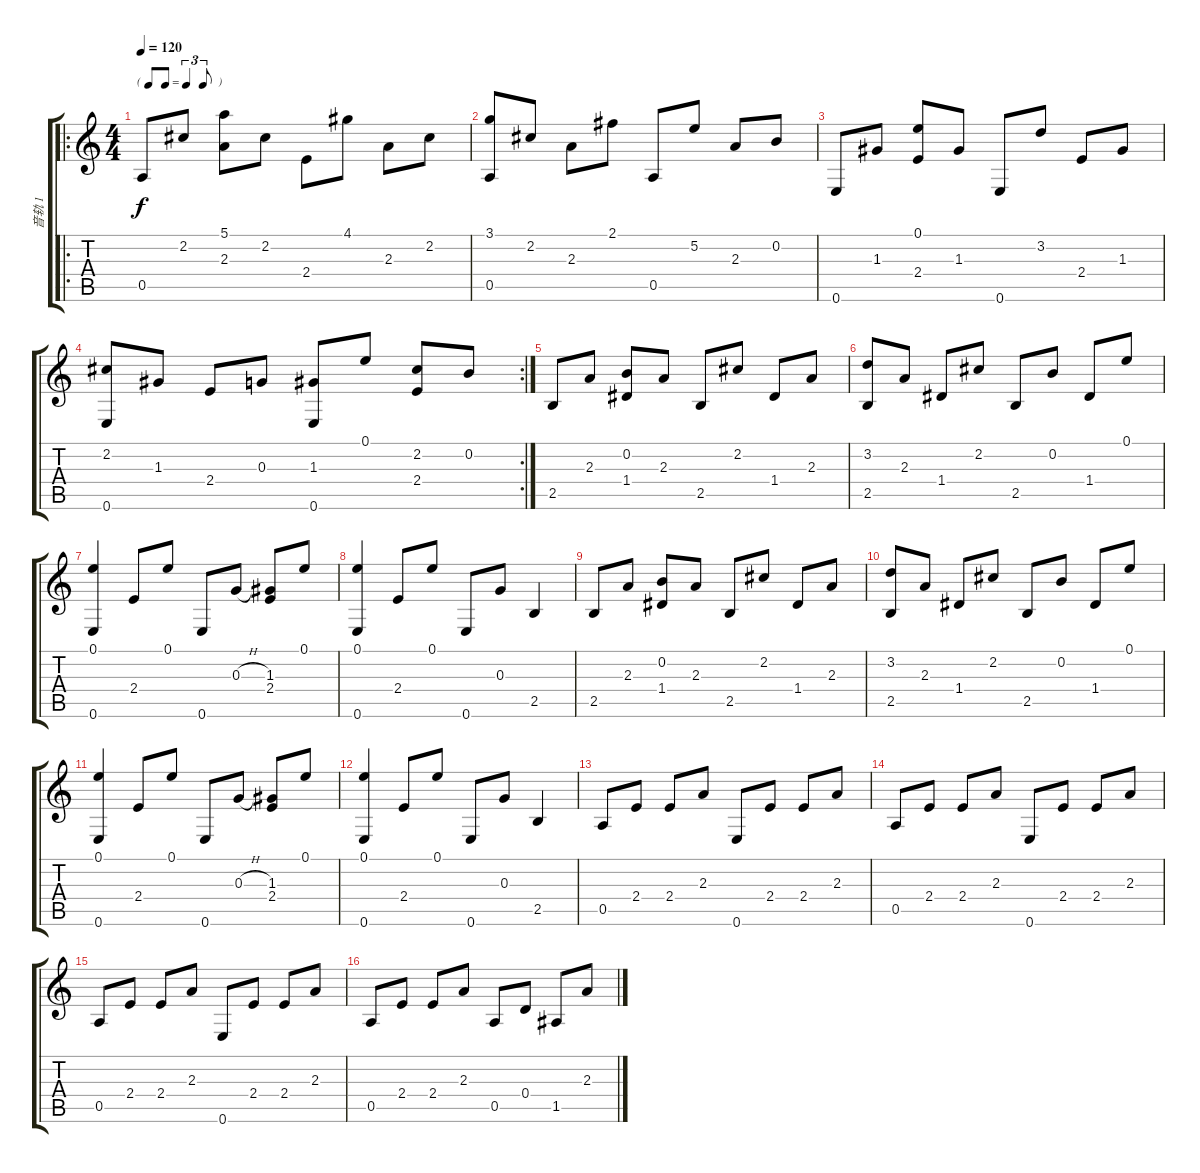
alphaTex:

\track ("音轨 1" "音轨 1") {instrument acousticguitarnylon}
\staff {score tabs}
\tuning (E4 B3 G3 D3 A2 E2) {hide}
\ro
\ts (4 4)
\tf triplet8th
\tempo 120
\clef g2
\ks c
0.5.8{dy f} 2.2.8 (5.1 2.3).8 2.2.8 2.4.8 4.1.8 2.3.8 2.2.8 |
(3.1 0.5).8 2.2.8 2.3.8 2.1.8 0.5.8 5.2.8 2.3.8 0.2.8 |
0.6.8 1.3.8 (0.1 2.4).8 1.3.8 0.6.8 3.2.8 2.4.8 1.3.8 |
\rc 2
(2.2 0.6).8 1.3.8 2.4.8 0.3.8 (1.3 0.6).8 0.1.8 (2.2 2.4).8 0.2.8 |
2.5.8 2.3.8 (0.2 1.4).8 2.3.8 2.5.8 2.2.8 1.4.8 2.3.8 |
(3.2 2.5).8 2.3.8 1.4.8 2.2.8 2.5.8 0.2.8 1.4.8 0.1.8 |
(0.1 0.6).4 2.4.8 0.1.8 0.6.8 0.3{h}.8 (1.3 2.4).8 0.1.8 |
(0.1 0.6).4 2.4.8 0.1.8 0.6.8 0.3.8 2.5.4 |
2.5.8 2.3.8 (0.2 1.4).8 2.3.8 2.5.8 2.2.8 1.4.8 2.3.8 |
(3.2 2.5).8 2.3.8 1.4.8 2.2.8 2.5.8 0.2.8 1.4.8 0.1.8 |
(0.1 0.6).4 2.4.8 0.1.8 0.6.8 0.3{h}.8 (1.3 2.4).8 0.1.8 |
(0.1 0.6).4 2.4.8 0.1.8 0.6.8 0.3.8 2.5.4 |
0.5.8 2.4.8 2.4.8 2.3.8 0.6.8 2.4.8 2.4.8 2.3.8 |
0.5.8 2.4.8 2.4.8 2.3.8 0.6.8 2.4.8 2.4.8 2.3.8 |
0.5.8 2.4.8 2.4.8 2.3.8 0.6.8 2.4.8 2.4.8 2.3.8 |
0.5.8 2.4.8 2.4.8 2.3.8 0.5.8 0.4.8 1.5.8 2.3.8
